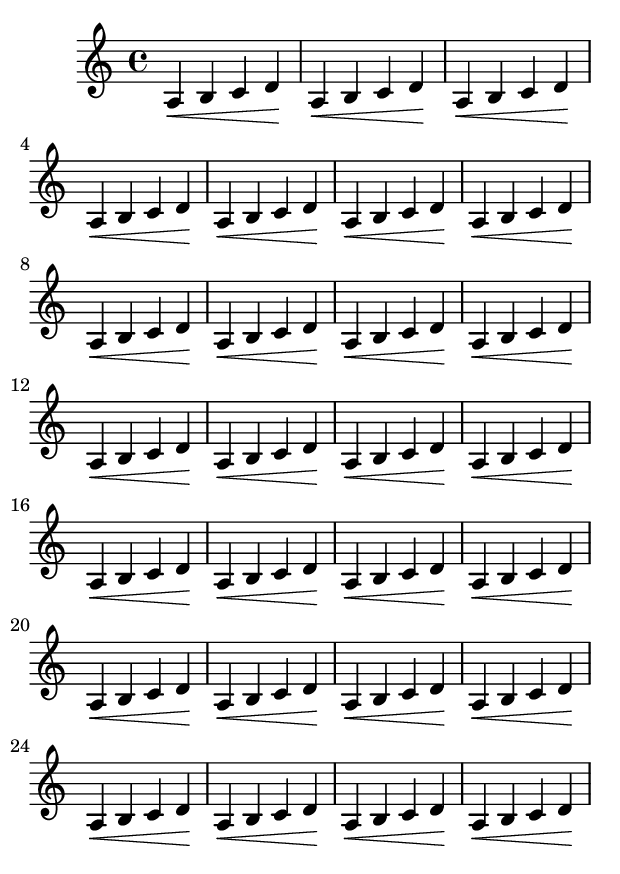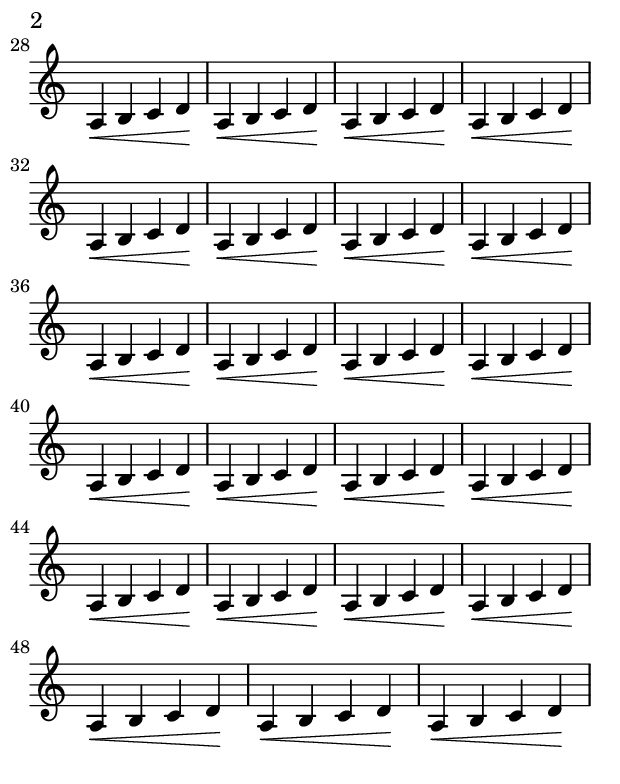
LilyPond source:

\version "2.15.39"

\header {
  texidoc = "LilyPond does in-notes.
"
}

#(set-default-paper-size "a6")
\book {
  \relative c' {
    \repeat unfold 5 {
      \once \override FootnoteItem #'footnote = ##f
      <>\footnote
                    "" #'(0 . 0) #'NoteHead \markup { \box \fill-line { "this is a test" } }
      \repeat unfold 5 { a\< b c d\! }
      <>\footnote #'(-1 . 1) #'NoteHead "foobar"
      \repeat unfold 5 { a\< b c d\! }
    }
  }
}
